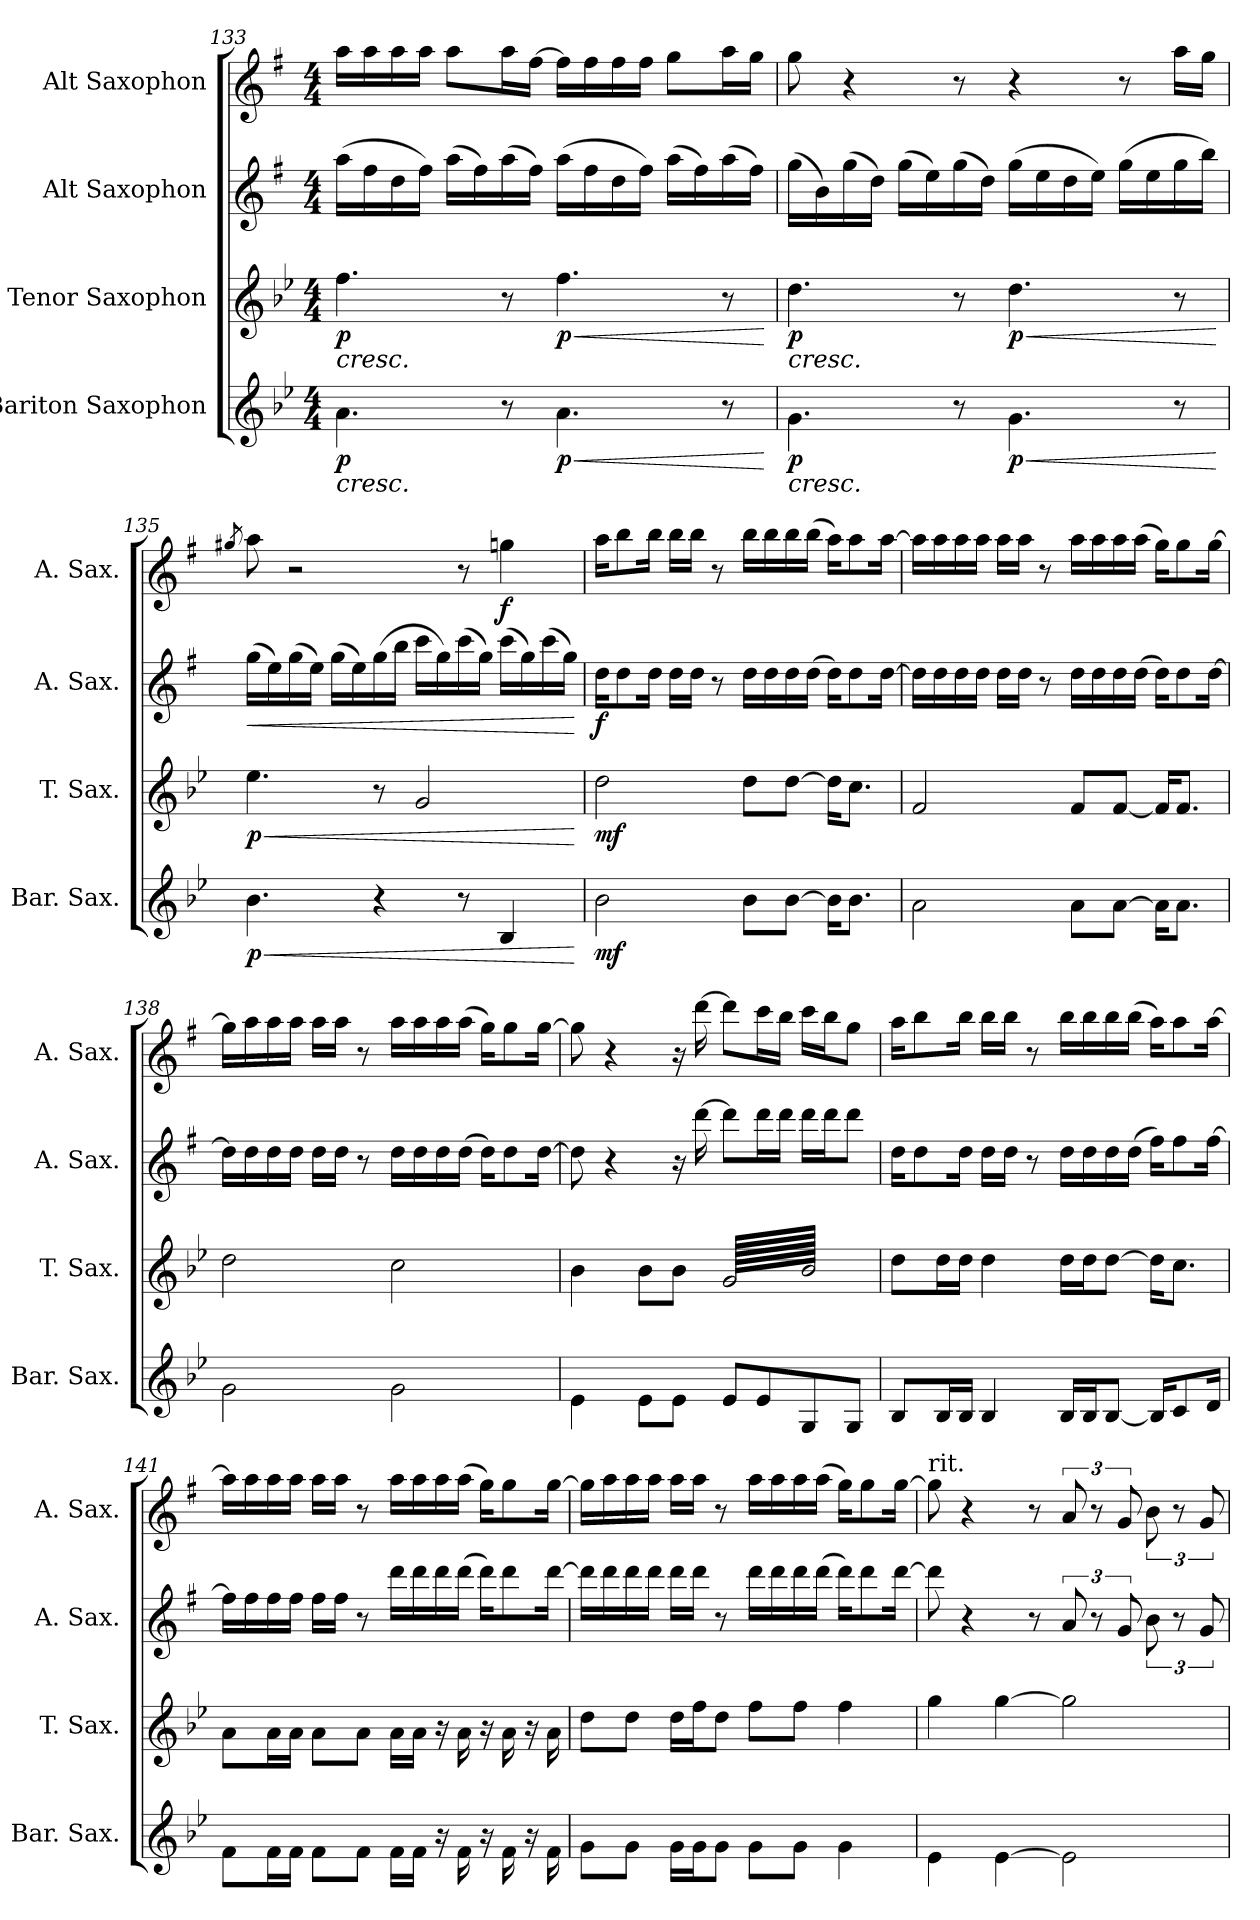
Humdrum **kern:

**kern	**dynam	**kern	**dynam	**kern	**dynam	**kern	**dynam
*part4	*part4	*part3	*part3	*part2	*part2	*part1	*part1
*staff4	*staff4	*staff3	*staff3	*staff2	*staff2	*staff1	*staff1
*I"Bariton Saxophon	*	*I"Tenor Saxophon	*	*I"Alt Saxophon	*	*I"Alt Saxophon	*
*I'Bar. Sax.	*	*I'T. Sax.	*	*I'A. Sax.	*	*I'A. Sax.	*
*clefG2	*	*clefG2	*	*clefG2	*	*clefG2	*
*ITrd12c21	*	*ITrd8c14	*	*ITrd5c9	*	*ITrd5c9	*
*k[b-e-]	*	*k[b-e-]	*	*k[b-e-]	*	*k[b-e-]	*
*M4/4	*	*M4/4	*	*M4/4	*	*M4/4	*
=133	=133	=133	=133	=133	=133	=133	=133
!	!LO:HP:b	!	!LO:HP:b	!	!	!	!
!	!LO:DY:n=1:b	!	!LO:DY:n=1:b	!	!	!	!
4.A\	< p	4.f\	< p	(16cc\LL	.	16cc\LL	.
.	.	.	.	16a\	.	16cc\	.
.	.	.	.	16f\	.	16cc\	.
.	.	.	.	16a\JJ)	.	16cc\JJ	.
.	.	.	.	(16cc\LL	.	8cc\L	.
.	.	.	.	16a\)	.	.	.
8r	.	8r	.	(16cc\	.	16cc\L	.
.	.	.	.	16a\JJ)	.	[16a\JJ	.
!	!LO:HP:b	!	!LO:HP:b	!	!	!	!
!	!LO:DY:n=2:b	!	!LO:DY:n=2:b	!	!	!	!
4.A\	< p	4.f\	< p	(16cc\LL	.	16a\LL]	.
.	.	.	.	16a\	.	16a\	.
.	.	.	.	16f\	.	16a\	.
.	.	.	.	16a\JJ)	.	16a\JJ	.
.	.	.	.	(16cc\LL	.	8b-\L	.
.	.	.	.	16a\)	.	.	.
8r	.	8r	.	(16cc\	.	16cc\L	.
.	.	.	.	16a\JJ)	.	16b-\JJ	.
.	[ [	.	[ [	.	.	.	.
!!LO:LB:g=z
=134	=134	=134	=134	=134	=134	=134	=134
!	!LO:HP:b	!	!LO:HP:b	!	!	!	!
!	!LO:DY:n=1:b	!	!LO:DY:n=1:b	!	!	!	!
4.G\	< p	4.d\	< p	(16b-\LL	.	8b-\	.
.	.	.	.	16d\)	.	.	.
.	.	.	.	(16b-\	.	4r	.
.	.	.	.	16f\JJ)	.	.	.
.	.	.	.	(16b-\LL	.	.	.
.	.	.	.	16g\)	.	.	.
8r	.	8r	.	(16b-\	.	8r	.
.	.	.	.	16f\JJ)	.	.	.
!	!LO:HP:b	!	!LO:HP:b	!	!	!	!
!	!LO:DY:n=2:b	!	!LO:DY:n=2:b	!	!	!	!
4.G\	< p	4.d\	< p	(16b-\LL	.	4r	.
.	.	.	.	16g\	.	.	.
.	.	.	.	16f\	.	.	.
.	.	.	.	16g\JJ)	.	.	.
.	.	.	.	(16b-\LL	.	8r	.
.	.	.	.	16g\	.	.	.
8r	.	8r	.	16b-\	.	16cc\LL	.
.	.	.	.	16dd\JJ)	.	16b-\JJ	.
.	[ [	.	[ [	.	.	.	.
=135	=135	=135	=135	=135	=135	=135	=135
.	.	.	.	.	.	8qbn/	.
!	!LO:HP:b	!	!LO:HP:b	!	!LO:HP:b	!	!
!	!LO:DY:n=1:b	!	!LO:DY:n=1:b	!	!	!	!
4.B-\	< p	4.e-\	< p	(16b-\LL	<	8cc\	.
.	.	.	.	16g\)	.	.	.
.	.	.	.	(16b-\	.	2r	.
.	.	.	.	16g\JJ)	.	.	.
.	.	.	.	(16b-\LL	.	.	.
.	.	.	.	16g\)	.	.	.
4r	.	8r	.	(16b-\	.	.	.
.	.	.	.	16dd\JJ	.	.	.
.	.	2G/	.	16ee-\LL	.	.	.
.	.	.	.	16b-\)	.	.	.
8r	.	.	.	(16ee-\	.	8r	.
.	.	.	.	16b-\JJ)	.	.	.
!	!	!	!	!	!	!	!LO:DY:b
4BB-/	.	.	.	(16ee-\LL	.	4b-X\	f
.	.	.	.	16b-\)	.	.	.
.	.	.	.	(16ee-\	.	.	.
.	.	.	.	16b-\JJ)	.	.	.
.	[	.	[	.	[	.	.
!!LO:PB:g=z
=136	=136	=136	=136	=136	=136	=136	=136
!	!LO:DY:b	!	!LO:DY:b	!	!LO:DY:b	!	!
2B-\	mf	2d\	mf	16f\KL	f	16cc\KL	.
.	.	.	.	8f\	.	8dd\	.
.	.	.	.	16f\Jk	.	16dd\Jk	.
.	.	.	.	16f\LL	.	16dd\LL	.
.	.	.	.	16f\JJ	.	16dd\JJ	.
.	.	.	.	8r	.	8r	.
8B-\L	.	8d\L	.	16f\LL	.	16dd\LL	.
.	.	.	.	16f\	.	16dd\	.
[8B-\J	.	[8d\J	.	16f\	.	16dd\	.
.	.	.	.	(16f\JJ	.	(16dd\JJ	.
16B-\KL]	.	16d\KL]	.	16f\KL)	.	16cc\KL)	.
8.B-\J	.	8.c\J	.	8f\	.	8cc\	.
.	.	.	.	[16f\Jk	.	[16cc\Jk	.
=137	=137	=137	=137	=137	=137	=137	=137
2A\	.	2F/	.	16f\LL]	.	16cc\LL]	.
.	.	.	.	16f\	.	16cc\	.
.	.	.	.	16f\	.	16cc\	.
.	.	.	.	16f\JJ	.	16cc\JJ	.
.	.	.	.	16f\LL	.	16cc\LL	.
.	.	.	.	16f\JJ	.	16cc\JJ	.
.	.	.	.	8r	.	8r	.
8A\L	.	8F/L	.	16f\LL	.	16cc\LL	.
.	.	.	.	16f\	.	16cc\	.
[8A\J	.	[8F/J	.	16f\	.	16cc\	.
.	.	.	.	(16f\JJ	.	(16cc\JJ	.
16A\KL]	.	16F/KL]	.	16f\KL)	.	16b-\KL)	.
8.A\J	.	8.F/J	.	8f\	.	8b-\	.
.	.	.	.	[16f\Jk	.	[16b-\Jk	.
!!LO:LB:g=z
=138	=138	=138	=138	=138	=138	=138	=138
2G\	.	2d\	.	16f\LL]	.	16b-\LL]	.
.	.	.	.	16f\	.	16cc\	.
.	.	.	.	16f\	.	16cc\	.
.	.	.	.	16f\JJ	.	16cc\JJ	.
.	.	.	.	16f\LL	.	16cc\LL	.
.	.	.	.	16f\JJ	.	16cc\JJ	.
.	.	.	.	8r	.	8r	.
2G\	.	2c\	.	16f\LL	.	16cc\LL	.
.	.	.	.	16f\	.	16cc\	.
.	.	.	.	16f\	.	16cc\	.
.	.	.	.	(16f\JJ	.	(16cc\JJ	.
.	.	.	.	16f\KL)	.	16b-\KL)	.
.	.	.	.	8f\	.	8b-\	.
.	.	.	.	[16f\Jk	.	[16b-\Jk	.
=139	=139	=139	=139	=139	=139	=139	=139
4E-\	.	4B-\	.	8f\]	.	8b-\]	.
.	.	.	.	4r	.	4r	.
8E-\L	.	8B-\L	.	.	.	.	.
8E-\J	.	8B-\J	.	16r	.	16r	.
.	.	.	.	[16ff\	.	[16ff\	.
*	*	*tremolo	*	*	*	*	*
8E-/L	.	128G/LLLLL	.	8ff\L]	.	8ff\L]	.
.	.	128B-\	.	.	.	.	.
.	.	128G/	.	.	.	.	.
.	.	128B-\	.	.	.	.	.
.	.	128G/	.	.	.	.	.
.	.	128B-\	.	.	.	.	.
.	.	128G/	.	.	.	.	.
.	.	128B-\	.	.	.	.	.
.	.	128G/	.	.	.	.	.
.	.	128B-\	.	.	.	.	.
.	.	128G/	.	.	.	.	.
.	.	128B-\	.	.	.	.	.
.	.	128G/	.	.	.	.	.
.	.	128B-\	.	.	.	.	.
.	.	128G/	.	.	.	.	.
.	.	128B-\	.	.	.	.	.
8E-/	.	128G/	.	16ff\L	.	16ee-\L	.
.	.	128B-\	.	.	.	.	.
.	.	128G/	.	.	.	.	.
.	.	128B-\	.	.	.	.	.
.	.	128G/	.	.	.	.	.
.	.	128B-\	.	.	.	.	.
.	.	128G/	.	.	.	.	.
.	.	128B-\	.	.	.	.	.
.	.	128G/	.	16ff\JJ	.	16dd\JJ	.
.	.	128B-\	.	.	.	.	.
.	.	128G/	.	.	.	.	.
.	.	128B-\	.	.	.	.	.
.	.	128G/	.	.	.	.	.
.	.	128B-\	.	.	.	.	.
.	.	128G/	.	.	.	.	.
.	.	128B-\	.	.	.	.	.
8GG/	.	128G/	.	16ff\LL	.	16ee-\LL	.
.	.	128B-\	.	.	.	.	.
.	.	128G/	.	.	.	.	.
.	.	128B-\	.	.	.	.	.
.	.	128G/	.	.	.	.	.
.	.	128B-\	.	.	.	.	.
.	.	128G/	.	.	.	.	.
.	.	128B-\	.	.	.	.	.
.	.	128G/	.	16ff\J	.	16dd\J	.
.	.	128B-\	.	.	.	.	.
.	.	128G/	.	.	.	.	.
.	.	128B-\	.	.	.	.	.
.	.	128G/	.	.	.	.	.
.	.	128B-\	.	.	.	.	.
.	.	128G/	.	.	.	.	.
.	.	128B-\	.	.	.	.	.
8GG/J	.	128G/	.	8ff\J	.	8b-\J	.
.	.	128B-\	.	.	.	.	.
.	.	128G/	.	.	.	.	.
.	.	128B-\	.	.	.	.	.
.	.	128G/	.	.	.	.	.
.	.	128B-\	.	.	.	.	.
.	.	128G/	.	.	.	.	.
.	.	128B-\	.	.	.	.	.
.	.	128G/	.	.	.	.	.
.	.	128B-\	.	.	.	.	.
.	.	128G/	.	.	.	.	.
.	.	128B-\	.	.	.	.	.
.	.	128G/	.	.	.	.	.
.	.	128B-\	.	.	.	.	.
.	.	128G/	.	.	.	.	.
.	.	128B-\JJJJJ	.	.	.	.	.
*	*	*Xtremolo	*	*	*	*	*
!!LO:LB:g=z
=140	=140	=140	=140	=140	=140	=140	=140
8BB-/L	.	8d\L	.	16f\KL	.	16cc\KL	.
.	.	.	.	.	.	.	.
.	.	.	.	.	.	.	.
.	.	.	.	.	.	.	.
.	.	.	.	.	.	.	.
.	.	.	.	.	.	.	.
.	.	.	.	.	.	.	.
.	.	.	.	.	.	.	.
.	.	.	.	8f\	.	8dd\	.
.	.	.	.	.	.	.	.
.	.	.	.	.	.	.	.
.	.	.	.	.	.	.	.
.	.	.	.	.	.	.	.
.	.	.	.	.	.	.	.
.	.	.	.	.	.	.	.
.	.	.	.	.	.	.	.
16BB-/L	.	16d\L	.	.	.	.	.
.	.	.	.	.	.	.	.
.	.	.	.	.	.	.	.
.	.	.	.	.	.	.	.
.	.	.	.	.	.	.	.
.	.	.	.	.	.	.	.
.	.	.	.	.	.	.	.
.	.	.	.	.	.	.	.
16BB-/JJ	.	16d\JJ	.	16f\Jk	.	16dd\Jk	.
.	.	.	.	.	.	.	.
.	.	.	.	.	.	.	.
.	.	.	.	.	.	.	.
.	.	.	.	.	.	.	.
.	.	.	.	.	.	.	.
.	.	.	.	.	.	.	.
.	.	.	.	.	.	.	.
4BB-/	.	4d\	.	16f\LL	.	16dd\LL	.
.	.	.	.	16f\JJ	.	16dd\JJ	.
.	.	.	.	8r	.	8r	.
16BB-/LL	.	16d\LL	.	16f\LL	.	16dd\LL	.
16BB-/J	.	16d\J	.	16f\	.	16dd\	.
[8BB-/J	.	[8d\J	.	16f\	.	16dd\	.
.	.	.	.	(16f\JJ	.	(16dd\JJ	.
16BB-/KL]	.	16d\KL]	.	16a\KL)	.	16cc\KL)	.
8C/	.	8.c\J	.	8a\	.	8cc\	.
16D/Jk	.	.	.	[16a\Jk	.	[16cc\Jk	.
=141	=141	=141	=141	=141	=141	=141	=141
8F\L	.	8A\L	.	16a\LL]	.	16cc\LL]	.
.	.	.	.	16a\	.	16cc\	.
16F\L	.	16A\L	.	16a\	.	16cc\	.
16F\JJ	.	16A\JJ	.	16a\JJ	.	16cc\JJ	.
8F\L	.	8A\L	.	16a\LL	.	16cc\LL	.
.	.	.	.	16a\JJ	.	16cc\JJ	.
8F\J	.	8A\J	.	8r	.	8r	.
16F\LL	.	16A\LL	.	16ff\LL	.	16cc\LL	.
16F\JJ	.	16A\JJ	.	16ff\	.	16cc\	.
16r	.	16r	.	16ff\	.	16cc\	.
16F\	.	16A\	.	(16ff\JJ	.	(16cc\JJ	.
16r	.	16r	.	16ff\KL)	.	16b-\KL)	.
16F\	.	16A\	.	8ff\	.	8b-\	.
16r	.	16r	.	.	.	.	.
16F\	.	16A\	.	[16ff\Jk	.	[16b-\Jk	.
!!LO:PB:g=z
=142	=142	=142	=142	=142	=142	=142	=142
8G\L	.	8d\L	.	16ff\LL]	.	16b-\LL]	.
.	.	.	.	16ff\	.	16cc\	.
8G\J	.	8d\J	.	16ff\	.	16cc\	.
.	.	.	.	16ff\JJ	.	16cc\JJ	.
16G\LL	.	16d\LL	.	16ff\LL	.	16cc\LL	.
16G\J	.	16f\J	.	16ff\JJ	.	16cc\JJ	.
8G\J	.	8d\J	.	8r	.	8r	.
8G\L	.	8f\L	.	16ff\LL	.	16cc\LL	.
.	.	.	.	16ff\	.	16cc\	.
8G\J	.	8f\J	.	16ff\	.	16cc\	.
.	.	.	.	(16ff\JJ	.	(16cc\JJ	.
4G\	.	4f\	.	16ff\KL)	.	16b-\KL)	.
.	.	.	.	8ff\	.	8b-\	.
.	.	.	.	[16ff\Jk	.	[16b-\Jk	.
=143	=143	=143	=143	=143	=143	=143	=143
!	!	!	!	!	!	!LO:TX:a:t=rit.	!
4E-\	.	4g\	.	8ff\]	.	8b-\]	.
.	.	.	.	4r	.	4r	.
[4E-\	.	[4g\	.	.	.	.	.
.	.	.	.	8r	.	8r	.
2E-\]	.	2g\]	.	12c/	.	12c/	.
.	.	.	.	12r	.	12r	.
.	.	.	.	12B-/	.	12B-/	.
.	.	.	.	12d\	.	12d\	.
.	.	.	.	12r	.	12r	.
.	.	.	.	12B-/	.	12B-/	.
=	=	=	=	=	=	=	=
*-	*-	*-	*-	*-	*-	*-	*-
